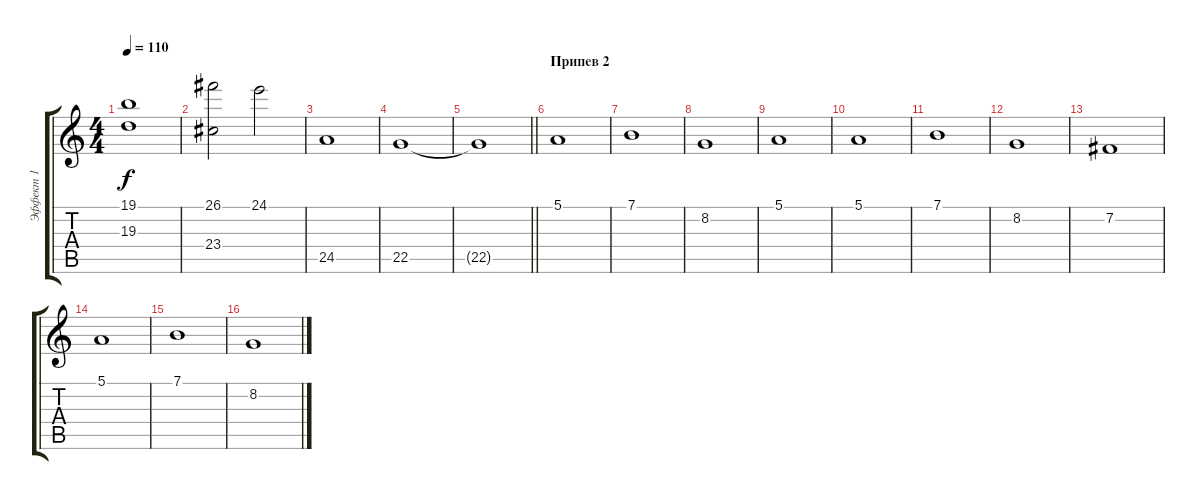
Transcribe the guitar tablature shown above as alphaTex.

\track ("Эффект 1" "Эффект 1") {instrument whistle}
\staff {score tabs}
\tuning (E4 B3 G3 D3 A2 E2) {hide}
\ts (4 4)
\tempo 110
\clef g2
\ks c
(19.1 19.3).1{dy f} |
(26.1 23.4).2 24.1.2 |
24.5.1 |
22.5.1 |
\barLineRight lightlight
22.5{t}.1 |
\section ("" "Припев 2")
5.1.1 |
7.1.1 |
8.2.1 |
5.1.1 |
5.1.1 |
7.1.1 |
8.2.1 |
7.2.1 |
5.1.1 |
7.1.1 |
8.2.1
